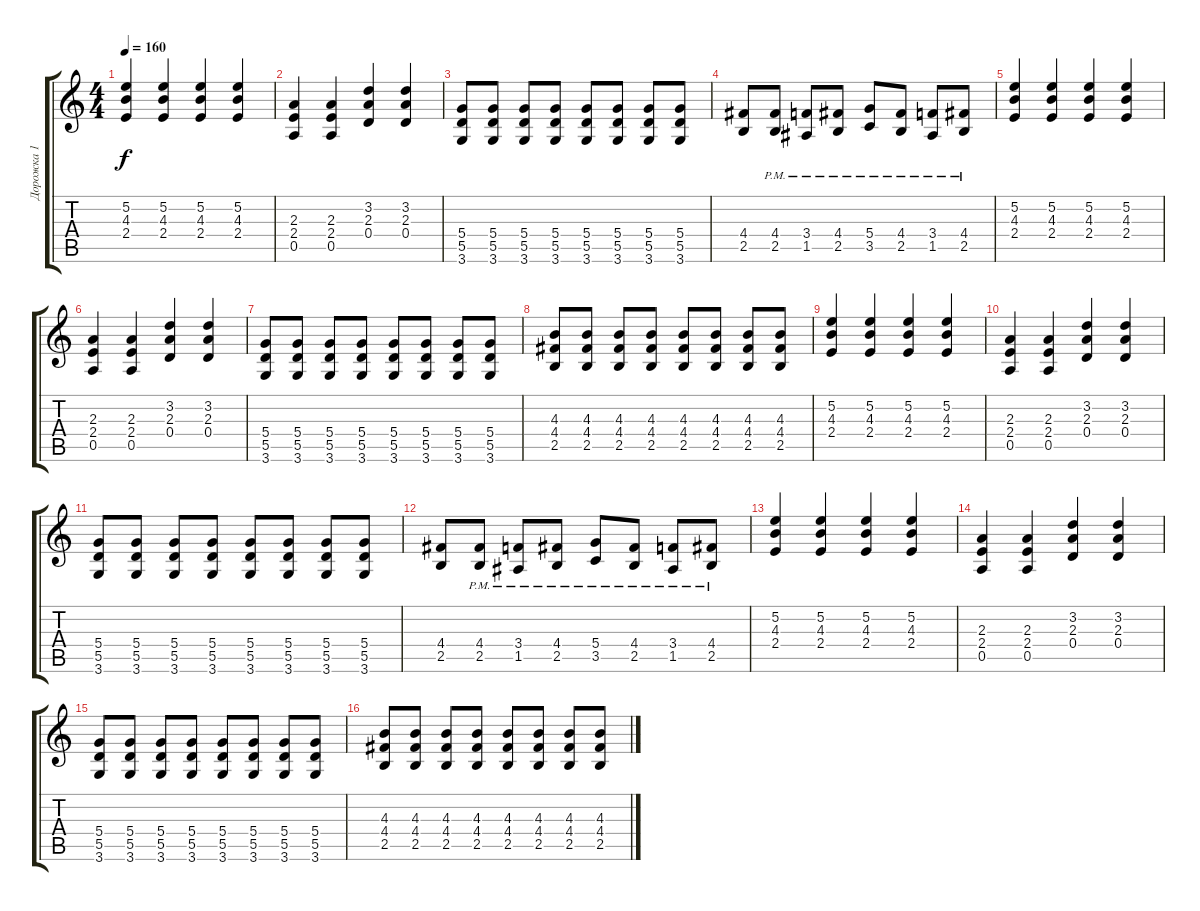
\track ("Дорожка 1" "Дорожка 1") {instrument distortionguitar}
\staff {score tabs}
\tuning (E4 B3 G3 D3 A2 E2) {hide}
\ts (4 4)
\tempo 160
\clef g2
\ks c
(5.2 4.3 2.4).4{dy f} (5.2 4.3 2.4).4 (5.2 4.3 2.4).4 (5.2 4.3 2.4).4 |
(2.3 2.4 0.5).4 (2.3 2.4 0.5).4 (3.2 2.3 0.4).4 (3.2 2.3 0.4).4 |
(5.4 5.5 3.6).8 (5.4 5.5 3.6).8 (5.4 5.5 3.6).8 (5.4 5.5 3.6).8 (5.4 5.5 3.6).8 (5.4 5.5 3.6).8 (5.4 5.5 3.6).8 (5.4 5.5 3.6).8 |
(4.4 2.5).8 (4.4{pm} 2.5{pm}).8 (3.4{pm} 1.5{pm}).8 (4.4{pm} 2.5{pm}).8 (5.4{pm} 3.5{pm}).8 (4.4{pm} 2.5{pm}).8 (3.4{pm} 1.5{pm}).8 (4.4{pm} 2.5{pm}).8 |
(5.2 4.3 2.4).4 (5.2 4.3 2.4).4 (5.2 4.3 2.4).4 (5.2 4.3 2.4).4 |
(2.3 2.4 0.5).4 (2.3 2.4 0.5).4 (3.2 2.3 0.4).4 (3.2 2.3 0.4).4 |
(5.4 5.5 3.6).8 (5.4 5.5 3.6).8 (5.4 5.5 3.6).8 (5.4 5.5 3.6).8 (5.4 5.5 3.6).8 (5.4 5.5 3.6).8 (5.4 5.5 3.6).8 (5.4 5.5 3.6).8 |
(4.3 4.4 2.5).8 (4.3 4.4 2.5).8 (4.3 4.4 2.5).8 (4.3 4.4 2.5).8 (4.3 4.4 2.5).8 (4.3 4.4 2.5).8 (4.3 4.4 2.5).8 (4.3 4.4 2.5).8 |
(5.2 4.3 2.4).4 (5.2 4.3 2.4).4 (5.2 4.3 2.4).4 (5.2 4.3 2.4).4 |
(2.3 2.4 0.5).4 (2.3 2.4 0.5).4 (3.2 2.3 0.4).4 (3.2 2.3 0.4).4 |
(5.4 5.5 3.6).8 (5.4 5.5 3.6).8 (5.4 5.5 3.6).8 (5.4 5.5 3.6).8 (5.4 5.5 3.6).8 (5.4 5.5 3.6).8 (5.4 5.5 3.6).8 (5.4 5.5 3.6).8 |
(4.4 2.5).8 (4.4{pm} 2.5{pm}).8 (3.4{pm} 1.5{pm}).8 (4.4{pm} 2.5{pm}).8 (5.4{pm} 3.5{pm}).8 (4.4{pm} 2.5{pm}).8 (3.4{pm} 1.5{pm}).8 (4.4{pm} 2.5{pm}).8 |
(5.2 4.3 2.4).4 (5.2 4.3 2.4).4 (5.2 4.3 2.4).4 (5.2 4.3 2.4).4 |
(2.3 2.4 0.5).4 (2.3 2.4 0.5).4 (3.2 2.3 0.4).4 (3.2 2.3 0.4).4 |
(5.4 5.5 3.6).8 (5.4 5.5 3.6).8 (5.4 5.5 3.6).8 (5.4 5.5 3.6).8 (5.4 5.5 3.6).8 (5.4 5.5 3.6).8 (5.4 5.5 3.6).8 (5.4 5.5 3.6).8 |
(4.3 4.4 2.5).8 (4.3 4.4 2.5).8 (4.3 4.4 2.5).8 (4.3 4.4 2.5).8 (4.3 4.4 2.5).8 (4.3 4.4 2.5).8 (4.3 4.4 2.5).8 (4.3 4.4 2.5).8
